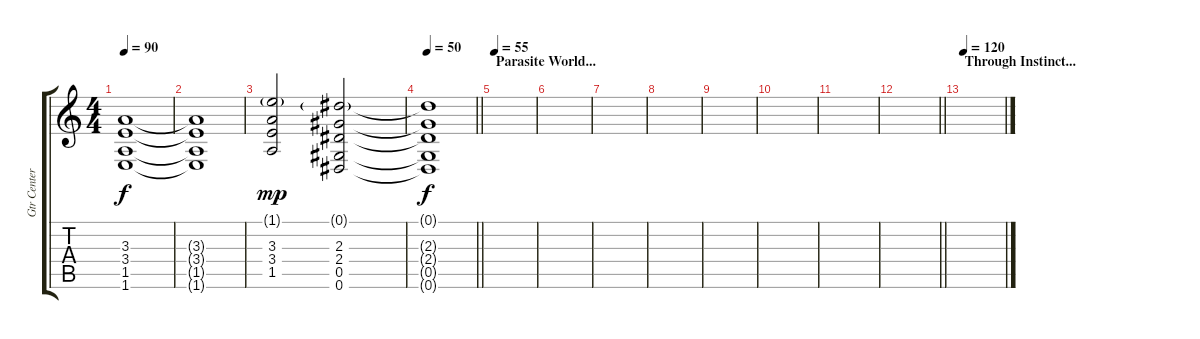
\track ("Gtr Center" "Gtr Center") {instrument distortionguitar}
\staff {score tabs}
\tuning (Eb4 Bb3 Gb3 Db3 Ab2 Eb2) {hide}
\ts (4 4)
\tempo 90
\clef g2
\ks c
(3.3 3.4 1.5 1.6).1{dy f} |
(3.3{t} 3.4{t} 1.5{t} 1.6{t}).1 |
(1.1{g} 3.3 3.4 1.5).2{dy mp} (0.1{g} 2.3 2.4 0.5 0.6).2 |
\tempo 50
\barLineRight lightlight
(0.1{t} 2.3{t} 2.4{t} 0.5{t} 0.6{t}).1{dy f} |
\section ("" "Parasite World...")
\tempo 55
|
|
|
|
|
|
|
\barLineRight lightlight
|
\section ("" "Through Instinct...")
\tempo 120
